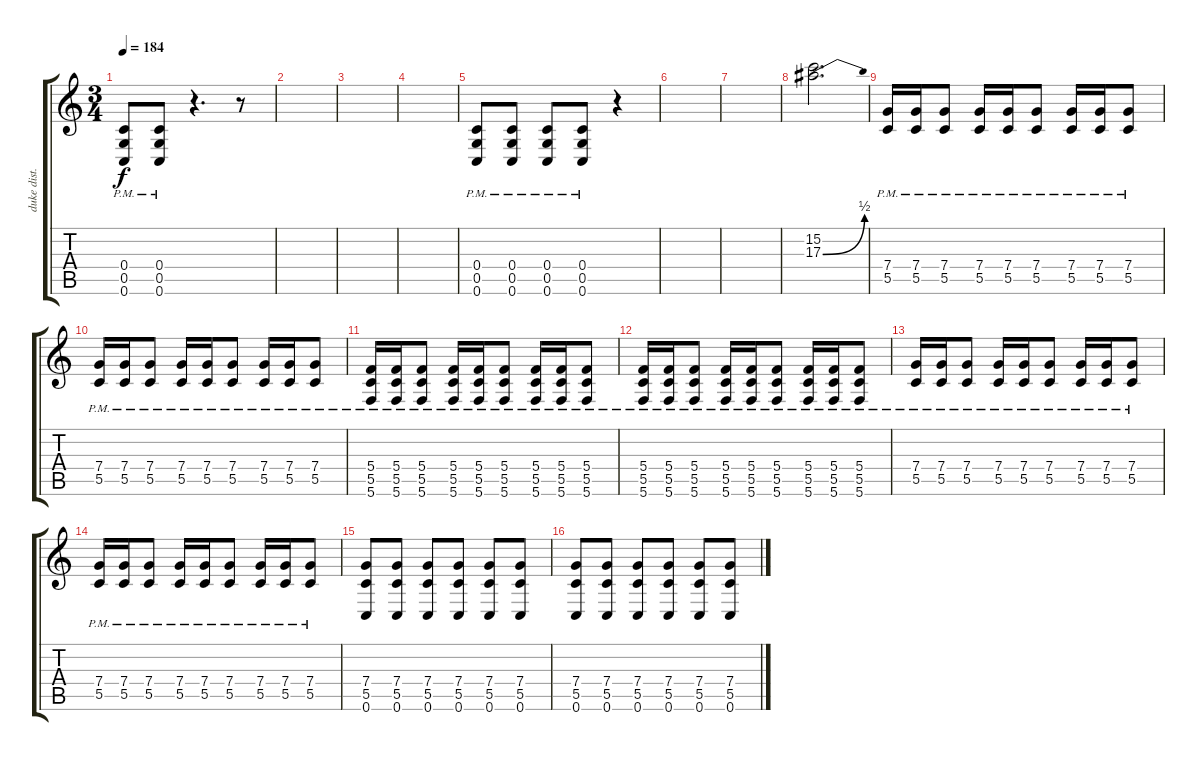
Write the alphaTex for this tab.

\track ("duke dist." "duke dist.") {instrument overdrivenguitar}
\staff {score tabs}
\tuning (D4 A3 F3 C3 G2 C2) {hide}
\ts (3 4)
\tempo 184
\clef g2
\ks c
(0.4{pm} 0.5{pm} 0.6{pm}).8{dy f} (0.4{pm} 0.5{pm} 0.6{pm}).8 r.4{d} r.8 |
|
|
|
(0.4{pm} 0.5{pm} 0.6{pm}).8 (0.4{pm} 0.5{pm} 0.6{pm}).8 (0.4{pm} 0.5{pm} 0.6{pm}).8 (0.4{pm} 0.5{pm} 0.6{pm}).8 r.4 |
|
|
(15.2 17.3{be (bend 0 0 60 2)}).2{d} |
(7.4{pm} 5.5{pm}).16 (7.4{pm} 5.5{pm}).16 (7.4{pm} 5.5{pm}).8 (7.4{pm} 5.5{pm}).16 (7.4{pm} 5.5{pm}).16 (7.4{pm} 5.5{pm}).8 (7.4{pm} 5.5{pm}).16 (7.4{pm} 5.5{pm}).16 (7.4{pm} 5.5{pm}).8 |
(7.4{pm} 5.5{pm}).16 (7.4{pm} 5.5{pm}).16 (7.4{pm} 5.5{pm}).8 (7.4{pm} 5.5{pm}).16 (7.4{pm} 5.5{pm}).16 (7.4{pm} 5.5{pm}).8 (7.4{pm} 5.5{pm}).16 (7.4{pm} 5.5{pm}).16 (7.4{pm} 5.5{pm}).8 |
(5.4{pm} 5.5{pm} 5.6{pm}).16 (5.4{pm} 5.5{pm} 5.6{pm}).16 (5.4{pm} 5.5{pm} 5.6{pm}).8 (5.4{pm} 5.5{pm} 5.6{pm}).16 (5.4{pm} 5.5{pm} 5.6{pm}).16 (5.4{pm} 5.5{pm} 5.6{pm}).8 (5.4{pm} 5.5{pm} 5.6{pm}).16 (5.4{pm} 5.5{pm} 5.6{pm}).16 (5.4{pm} 5.5{pm} 5.6{pm}).8 |
(5.4{pm} 5.5{pm} 5.6{pm}).16 (5.4{pm} 5.5{pm} 5.6{pm}).16 (5.4{pm} 5.5{pm} 5.6{pm}).8 (5.4{pm} 5.5{pm} 5.6{pm}).16 (5.4{pm} 5.5{pm} 5.6{pm}).16 (5.4{pm} 5.5{pm} 5.6{pm}).8 (5.4{pm} 5.5{pm} 5.6{pm}).16 (5.4{pm} 5.5{pm} 5.6{pm}).16 (5.4{pm} 5.5{pm} 5.6{pm}).8 |
(7.4{pm} 5.5{pm}).16 (7.4{pm} 5.5{pm}).16 (7.4{pm} 5.5{pm}).8 (7.4{pm} 5.5{pm}).16 (7.4{pm} 5.5{pm}).16 (7.4{pm} 5.5{pm}).8 (7.4{pm} 5.5{pm}).16 (7.4{pm} 5.5{pm}).16 (7.4{pm} 5.5{pm}).8 |
(7.4{pm} 5.5{pm}).16 (7.4{pm} 5.5{pm}).16 (7.4{pm} 5.5{pm}).8 (7.4{pm} 5.5{pm}).16 (7.4{pm} 5.5{pm}).16 (7.4{pm} 5.5{pm}).8 (7.4{pm} 5.5{pm}).16 (7.4{pm} 5.5{pm}).16 (7.4{pm} 5.5{pm}).8 |
(7.4 5.5 0.6).8 (7.4 5.5 0.6).8 (7.4 5.5 0.6).8 (7.4 5.5 0.6).8 (7.4 5.5 0.6).8 (7.4 5.5 0.6).8 |
(7.4 5.5 0.6).8 (7.4 5.5 0.6).8 (7.4 5.5 0.6).8 (7.4 5.5 0.6).8 (7.4 5.5 0.6).8 (7.4 5.5 0.6).8
